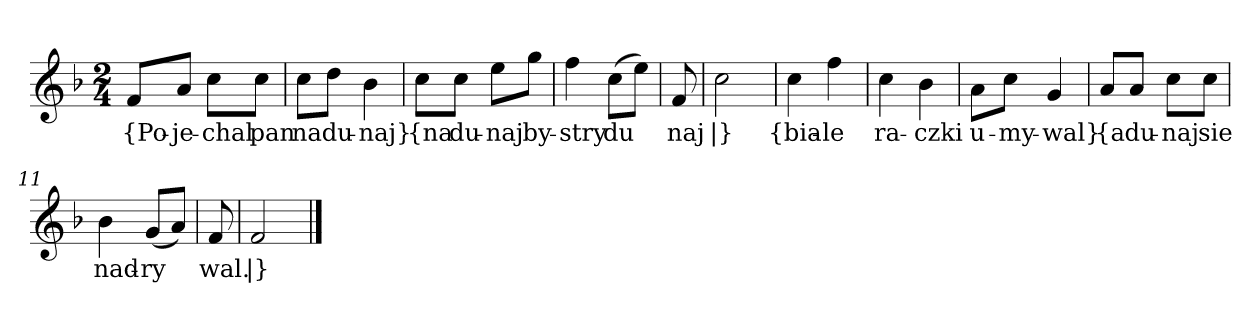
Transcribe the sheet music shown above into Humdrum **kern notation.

**kern	**text
*part1	*part1
*staff1	*staff1
*clefG2	*
*k[b-]	*
*F:	*
*M2/4	*
=	=
8f/L	{Po-
8a/J	-je-
8cc\L	-chal
8cc\J	pan
=2	=2
8cc\L	na
8dd\J	du-
4b-	-naj}
=3y	=3y
8cc\L	{na
8cc\J	du-
8ee\L	-naj
8gg\J	by-
=4	=4
4ff	-stry
(8cc\L	du
8ee\J)	--
=5y	=5y
8f	-naj
=6	=6
2cc	|}
=7y	=7y
4cc	{bia-
4ff	-le
=8	=8
4cc	ra-
4b-	-czki
=9	=9
8a\L	u-
8cc\J	-my-
4g	-wal}
=10y	=10y
8a/L	{a
8a/J	du-
8cc\L	-naj
8cc\J	sie
=11	=11
4b-	nad-
(8g/L	-ry
8a/J)	--
=12y	=12y
8f	-wal.
=13	=13
2f	|}
==	==
*-	*-
